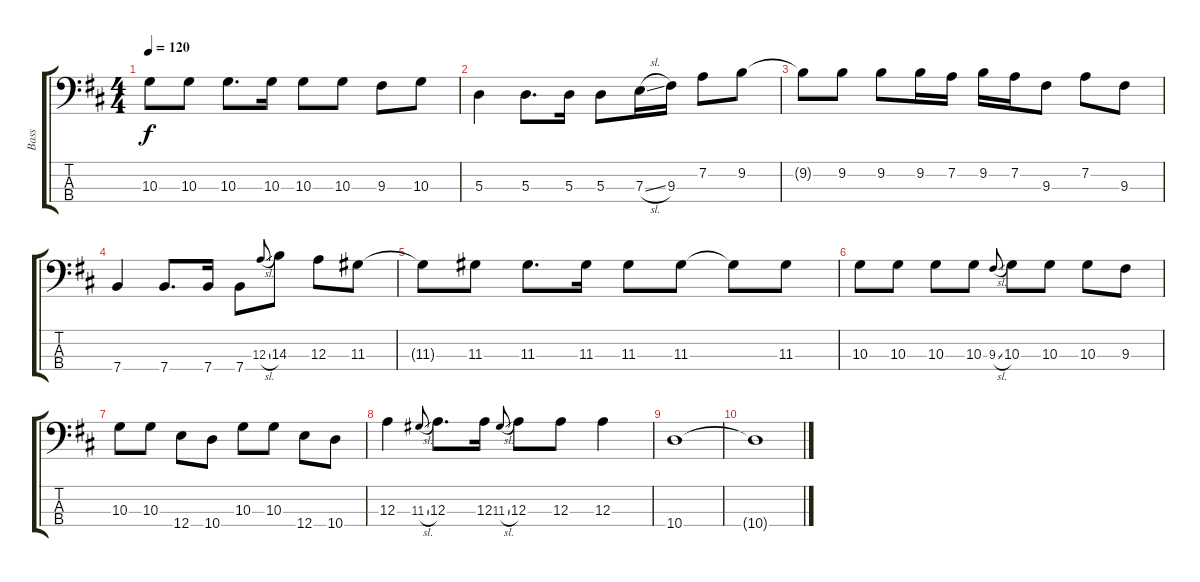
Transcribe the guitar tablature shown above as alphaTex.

\track ("Bass" "Bass") {instrument electricbasspick}
\staff {score tabs}
\tuning (G2 D2 A1 E1) {hide}
\ts (4 4)
\tempo 120
\clef f4
\ks d
10.3{t}.8{dy f} 10.3.8 10.3.8{d} 10.3.16 10.3.8 10.3.8 9.3.8 10.3.8 |
5.3.4 5.3.8{d} 5.3.16 5.3.8 7.3{sl}.16 9.3.16 7.2.8 9.2.8 |
9.2{t}.8 9.2.8 9.2.8 9.2.16 7.2.16 9.2.16 7.2.16 9.3.8 7.2.8 9.3.8 |
7.4.4 7.4.8{d} 7.4.16 7.4.8 12.3{sl}.8{gr onbeat} 14.3.8 12.3.8 11.3.8 |
11.3{t}.8 11.3.8 11.3.8{d} 11.3.16 11.3.8 11.3.8 11.3{t}.8 11.3.8 |
10.3.8 10.3.8 10.3.8 10.3.8 9.3{sl}.8{gr onbeat} 10.3.8 10.3.8 10.3.8 9.3.8 |
10.3.8 10.3.8 12.4.8 10.4.8 10.3.8 10.3.8 12.4.8 10.4.8 |
12.3.4 11.3{sl}.8{gr onbeat} 12.3.8{d} 12.3.16 11.3{sl}.8{gr onbeat} 12.3.8 12.3.8 12.3.4 |
10.4.1 |
10.4{t}.1
